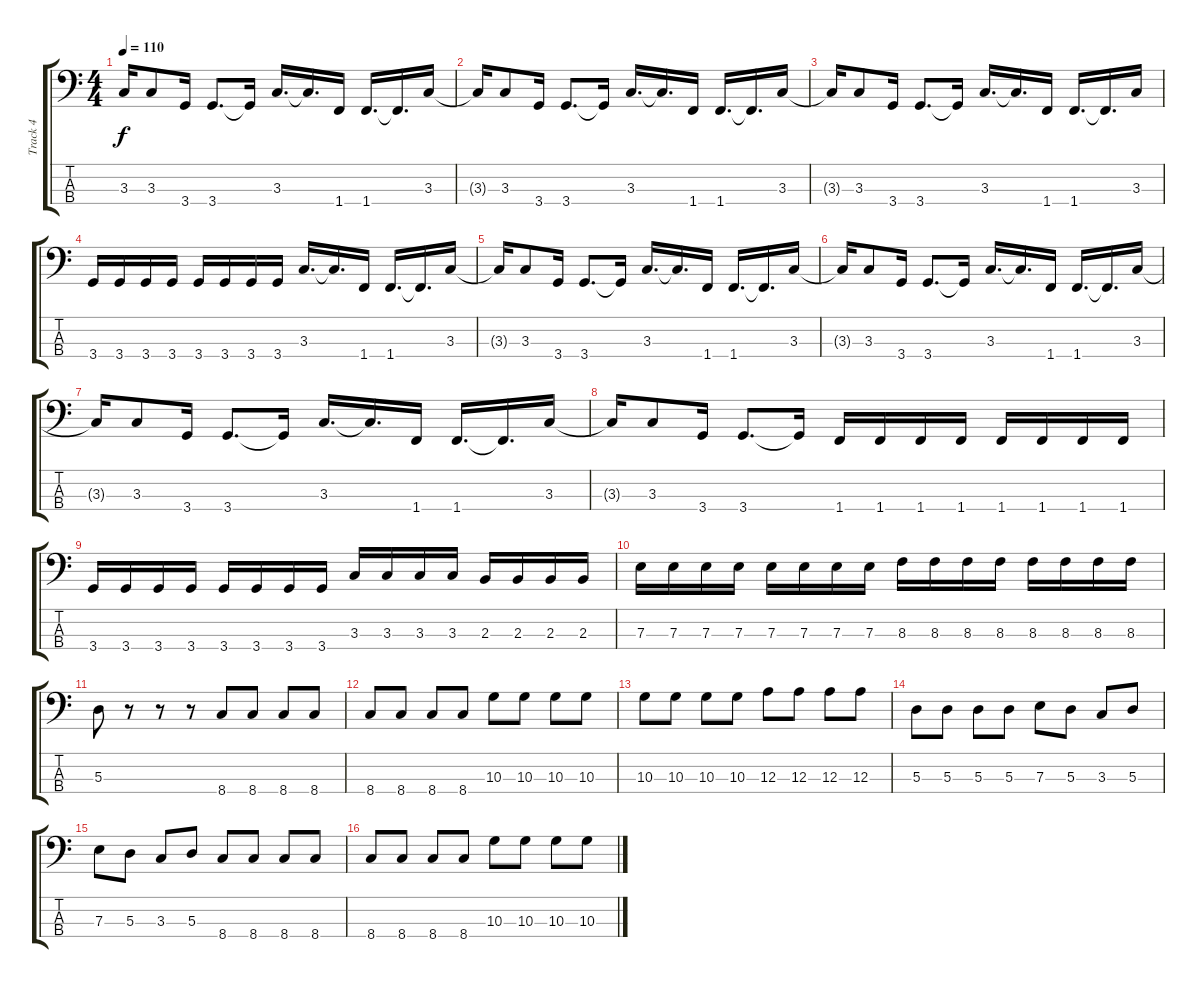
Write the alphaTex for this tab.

\track ("Track 4" "Track 4") {instrument electricbassfinger}
\staff {score tabs}
\tuning (G2 D2 A1 E1) {hide}
\ts (4 4)
\tempo 110
\clef f4
\ks c
3.3{t}.16{dy f} 3.3.8 3.4.16 3.4.8{d} 3.4{t}.16 3.3.16{d} 3.3{t}.16{d} 1.4.16 1.4.16{d} 1.4{t}.16{d} 3.3.16 |
3.3{t}.16 3.3.8 3.4.16 3.4.8{d} 3.4{t}.16 3.3.16{d} 3.3{t}.16{d} 1.4.16 1.4.16{d} 1.4{t}.16{d} 3.3.16 |
3.3{t}.16 3.3.8 3.4.16 3.4.8{d} 3.4{t}.16 3.3.16{d} 3.3{t}.16{d} 1.4.16 1.4.16{d} 1.4{t}.16{d} 3.3.16 |
3.4.16 3.4.16 3.4.16 3.4.16 3.4.16 3.4.16 3.4.16 3.4.16 3.3.16{d} 3.3{t}.16{d} 1.4.16 1.4.16{d} 1.4{t}.16{d} 3.3.16 |
3.3{t}.16 3.3.8 3.4.16 3.4.8{d} 3.4{t}.16 3.3.16{d} 3.3{t}.16{d} 1.4.16 1.4.16{d} 1.4{t}.16{d} 3.3.16 |
3.3{t}.16 3.3.8 3.4.16 3.4.8{d} 3.4{t}.16 3.3.16{d} 3.3{t}.16{d} 1.4.16 1.4.16{d} 1.4{t}.16{d} 3.3.16 |
3.3{t}.16 3.3.8 3.4.16 3.4.8{d} 3.4{t}.16 3.3.16{d} 3.3{t}.16{d} 1.4.16 1.4.16{d} 1.4{t}.16{d} 3.3.16 |
3.3{t}.16 3.3.8 3.4.16 3.4.8{d} 3.4{t}.16 1.4.16 1.4.16 1.4.16 1.4.16 1.4.16 1.4.16 1.4.16 1.4.16 |
3.4.16 3.4.16 3.4.16 3.4.16 3.4.16 3.4.16 3.4.16 3.4.16 3.3.16 3.3.16 3.3.16 3.3.16 2.3.16 2.3.16 2.3.16 2.3.16 |
7.3.16 7.3.16 7.3.16 7.3.16 7.3.16 7.3.16 7.3.16 7.3.16 8.3.16 8.3.16 8.3.16 8.3.16 8.3.16 8.3.16 8.3.16 8.3.16 |
5.3.8 r.8 r.8 r.8 8.4.8 8.4.8 8.4.8 8.4.8 |
8.4.8 8.4.8 8.4.8 8.4.8 10.3.8 10.3.8 10.3.8 10.3.8 |
10.3.8 10.3.8 10.3.8 10.3.8 12.3.8 12.3.8 12.3.8 12.3.8 |
5.3.8 5.3.8 5.3.8 5.3.8 7.3.8 5.3.8 3.3.8 5.3.8 |
7.3.8 5.3.8 3.3.8 5.3.8 8.4.8 8.4.8 8.4.8 8.4.8 |
8.4.8 8.4.8 8.4.8 8.4.8 10.3.8 10.3.8 10.3.8 10.3.8
